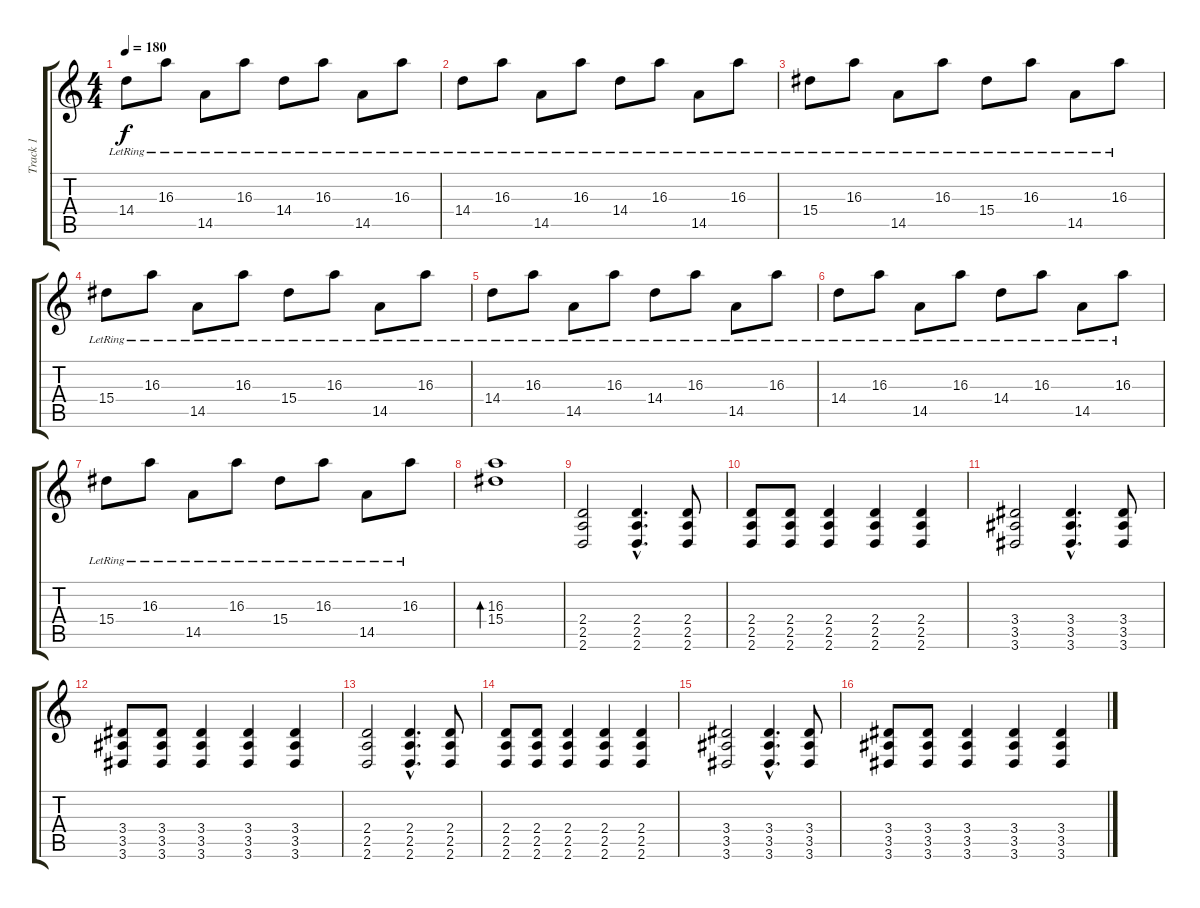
\track ("Track 1" "Track 1") {instrument electricguitarjazz}
\staff {score tabs}
\tuning (D4 A3 F3 C3 G2 C2) {hide}
\ts (4 4)
\tempo 180
\clef g2
\ks c
14.4{lr}.8{dy f volume 10 instrument electricguitarjazz} 16.3{lr}.8 14.5{lr}.8 16.3{lr}.8 14.4{lr}.8 16.3{lr}.8 14.5{lr}.8 16.3{lr}.8 |
14.4{lr}.8 16.3{lr}.8 14.5{lr}.8 16.3{lr}.8 14.4{lr}.8 16.3{lr}.8 14.5{lr}.8 16.3{lr}.8 |
15.4{lr}.8{volume 9} 16.3{lr}.8 14.5{lr}.8 16.3{lr}.8 15.4{lr}.8 16.3{lr}.8 14.5{lr}.8 16.3{lr}.8 |
15.4{lr}.8 16.3{lr}.8 14.5{lr}.8 16.3{lr}.8 15.4{lr}.8 16.3{lr}.8 14.5{lr}.8 16.3{lr}.8 |
14.4{lr}.8{volume 7} 16.3{lr}.8 14.5{lr}.8 16.3{lr}.8 14.4{lr}.8 16.3{lr}.8 14.5{lr}.8 16.3{lr}.8 |
14.4{lr}.8 16.3{lr}.8 14.5{lr}.8 16.3{lr}.8 14.4{lr}.8 16.3{lr}.8 14.5{lr}.8 16.3{lr}.8 |
15.4{lr}.8{volume 5} 16.3{lr}.8 14.5{lr}.8 16.3{lr}.8 15.4{lr}.8 16.3{lr}.8 14.5{lr}.8 16.3{lr}.8 |
(16.3 15.4).1{bd 240} |
(2.4 2.5 2.6).2{volume 13 instrument overdrivenguitar} (2.4{hac} 2.5{hac} 2.6{hac}).4{d} (2.4 2.5 2.6).8 |
(2.4 2.5 2.6).8 (2.4 2.5 2.6).8 (2.4 2.5 2.6).4 (2.4 2.5 2.6).4 (2.4 2.5 2.6).4 |
(3.4 3.5 3.6).2 (3.4{hac} 3.5{hac} 3.6{hac}).4{d} (3.4 3.5 3.6).8 |
(3.4 3.5 3.6).8 (3.4 3.5 3.6).8 (3.4 3.5 3.6).4 (3.4 3.5 3.6).4 (3.4 3.5 3.6).4 |
(2.4 2.5 2.6).2 (2.4{hac} 2.5{hac} 2.6{hac}).4{d} (2.4 2.5 2.6).8 |
(2.4 2.5 2.6).8 (2.4 2.5 2.6).8 (2.4 2.5 2.6).4 (2.4 2.5 2.6).4 (2.4 2.5 2.6).4 |
(3.4 3.5 3.6).2 (3.4{hac} 3.5{hac} 3.6{hac}).4{d} (3.4 3.5 3.6).8 |
(3.4 3.5 3.6).8 (3.4 3.5 3.6).8 (3.4 3.5 3.6).4 (3.4 3.5 3.6).4 (3.4 3.5 3.6).4
